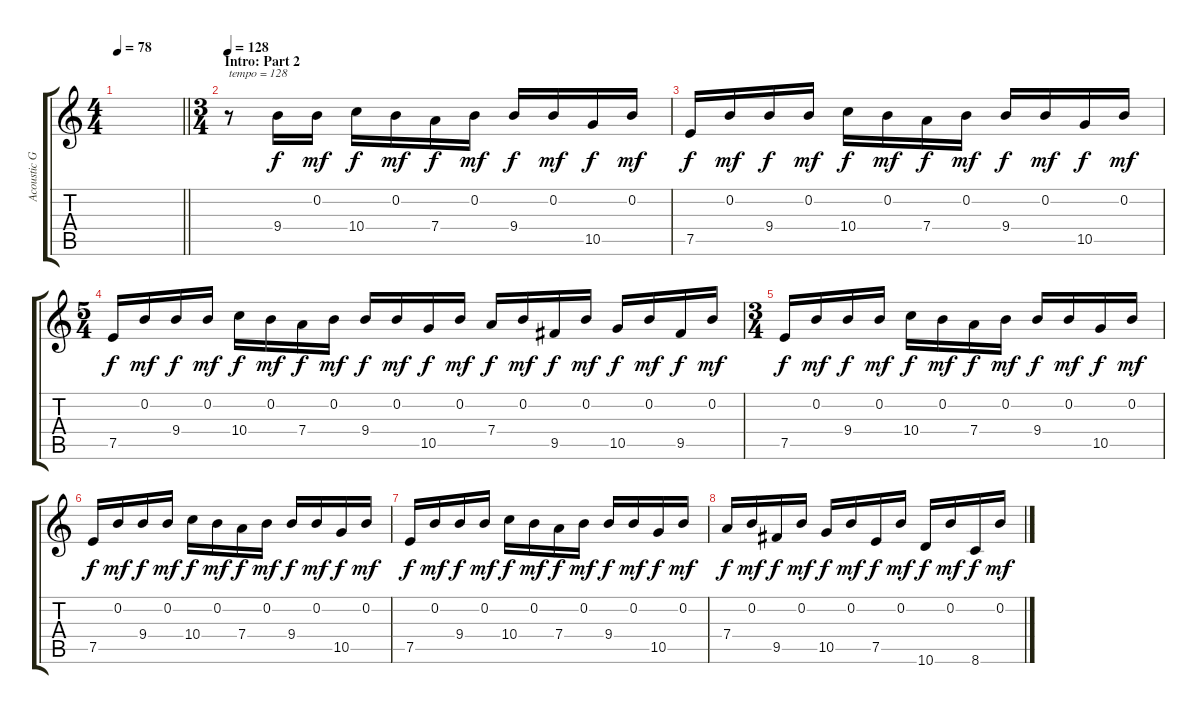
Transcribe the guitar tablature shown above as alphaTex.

\track ("Acoustic Guitar" "Acoustic G") {instrument acousticguitarnylon}
\staff {score tabs}
\tuning (E4 B3 G3 D3 A2 E2) {hide}
\ts (4 4)
\tempo 78
\clef g2
\barLineRight lightlight
\ks c
|
\ts (3 4)
\section ("" "Intro: Part 2")
\tempo 128
r.8{txt "tempo = 128"} 9.4.16 0.2.16{dy mf} 10.4.16{dy f} 0.2.16{dy mf} 7.4.16{dy f} 0.2.16{dy mf} 9.4.16{dy f} 0.2.16{dy mf} 10.5.16{dy f} 0.2.16{dy mf} |
7.5.16{dy f} 0.2.16{dy mf} 9.4.16{dy f} 0.2.16{dy mf} 10.4.16{dy f} 0.2.16{dy mf} 7.4.16{dy f} 0.2.16{dy mf} 9.4.16{dy f} 0.2.16{dy mf} 10.5.16{dy f} 0.2.16{dy mf} |
\ts (5 4)
7.5.16{dy f} 0.2.16{dy mf} 9.4.16{dy f} 0.2.16{dy mf} 10.4.16{dy f} 0.2.16{dy mf} 7.4.16{dy f} 0.2.16{dy mf} 9.4.16{dy f} 0.2.16{dy mf} 10.5.16{dy f} 0.2.16{dy mf} 7.4.16{dy f} 0.2.16{dy mf} 9.5.16{dy f} 0.2.16{dy mf} 10.5.16{dy f} 0.2.16{dy mf} 9.5.16{dy f} 0.2.16{dy mf} |
\ts (3 4)
7.5.16{dy f} 0.2.16{dy mf} 9.4.16{dy f} 0.2.16{dy mf} 10.4.16{dy f} 0.2.16{dy mf} 7.4.16{dy f} 0.2.16{dy mf} 9.4.16{dy f} 0.2.16{dy mf} 10.5.16{dy f} 0.2.16{dy mf} |
7.5.16{dy f} 0.2.16{dy mf} 9.4.16{dy f} 0.2.16{dy mf} 10.4.16{dy f} 0.2.16{dy mf} 7.4.16{dy f} 0.2.16{dy mf} 9.4.16{dy f} 0.2.16{dy mf} 10.5.16{dy f} 0.2.16{dy mf} |
7.5.16{dy f} 0.2.16{dy mf} 9.4.16{dy f} 0.2.16{dy mf} 10.4.16{dy f} 0.2.16{dy mf} 7.4.16{dy f} 0.2.16{dy mf} 9.4.16{dy f} 0.2.16{dy mf} 10.5.16{dy f} 0.2.16{dy mf} |
7.4.16{dy f} 0.2.16{dy mf} 9.5.16{dy f} 0.2.16{dy mf} 10.5.16{dy f} 0.2.16{dy mf} 7.5.16{dy f} 0.2.16{dy mf} 10.6.16{dy f} 0.2.16{dy mf} 8.6.16{dy f} 0.2.16{dy mf}
